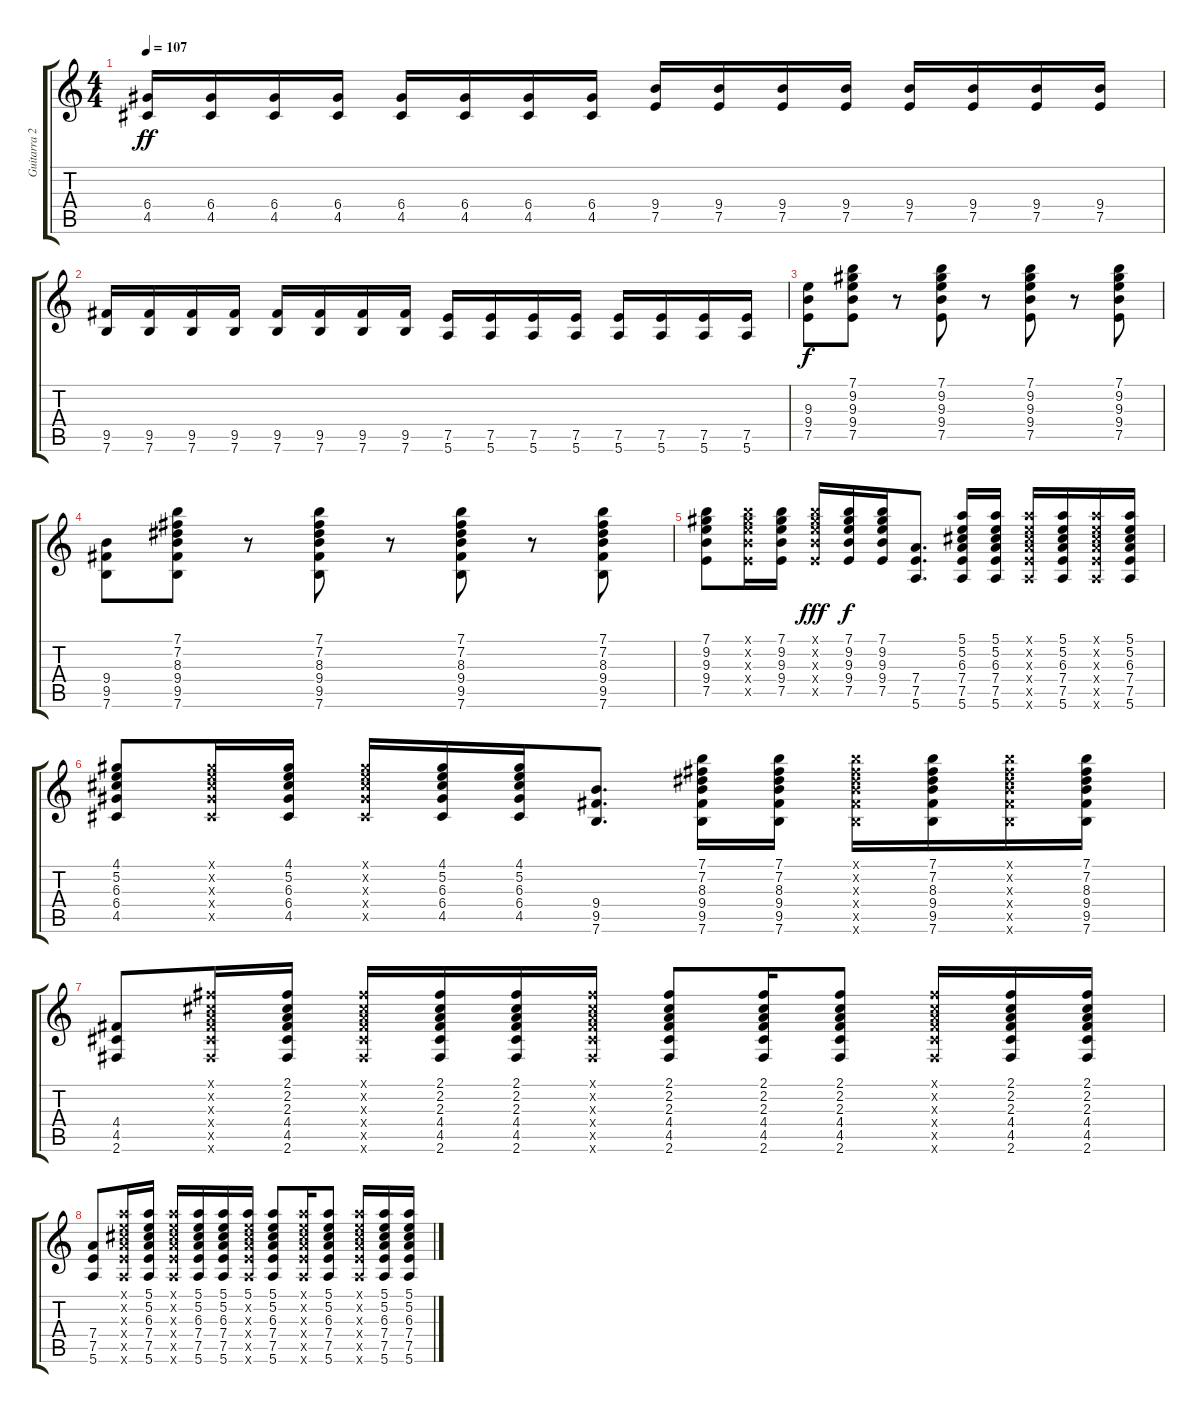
\track ("Guitarra 2" "Guitarra 2") {instrument electricguitarjazz}
\staff {score tabs}
\tuning (E4 B3 G3 D3 A2 E2) {hide}
\ts (4 4)
\tempo 107
\clef g2
\ks c
(6.4 4.5).16{dy ff} (6.4 4.5).16 (6.4 4.5).16 (6.4 4.5).16 (6.4 4.5).16 (6.4 4.5).16 (6.4 4.5).16 (6.4 4.5).16 (9.4 7.5).16 (9.4 7.5).16 (9.4 7.5).16 (9.4 7.5).16 (9.4 7.5).16 (9.4 7.5).16 (9.4 7.5).16 (9.4 7.5).16 |
(9.5 7.6).16 (9.5 7.6).16 (9.5 7.6).16 (9.5 7.6).16 (9.5 7.6).16 (9.5 7.6).16 (9.5 7.6).16 (9.5 7.6).16 (7.5 5.6).16 (7.5 5.6).16 (7.5 5.6).16 (7.5 5.6).16 (7.5 5.6).16 (7.5 5.6).16 (7.5 5.6).16 (7.5 5.6).16 |
(9.3 9.4 7.5).8{dy f} (7.1 9.2 9.3 9.4 7.5).8 r.8 (7.1 9.2 9.3 9.4 7.5).8 r.8 (7.1 9.2 9.3 9.4 7.5).8 r.8 (7.1 9.2 9.3 9.4 7.5).8 |
(9.4 9.5 7.6).8 (7.1 7.2 8.3 9.4 9.5 7.6).8 r.8 (7.1 7.2 8.3 9.4 9.5 7.6).8 r.8 (7.1 7.2 8.3 9.4 9.5 7.6).8 r.8 (7.1 7.2 8.3 9.4 9.5 7.6).8 |
(7.1 9.2 9.3 9.4 7.5).8 (7.1{x} 9.2{x} 9.3{x} 9.4{x} 7.5{x}).16 (7.1 9.2 9.3 9.4 7.5).16 (7.1{x} 9.2{x} 9.3{x} 9.4{x} 7.5{x}).16{dy fff} (7.1 9.2 9.3 9.4 7.5).16{dy f} (7.1 9.2 9.3 9.4 7.5).16 (7.4 7.5 5.6).8{d} (5.1 5.2 6.3 7.4 7.5 5.6).16 (5.1 5.2 6.3 7.4 7.5 5.6).16 (5.1{x} 5.2{x} 6.3{x} 7.4{x} 7.5{x} 5.6{x}).16 (5.1 5.2 6.3 7.4 7.5 5.6).16 (5.1{x} 5.2{x} 6.3{x} 7.4{x} 7.5{x} 5.6{x}).16 (5.1 5.2 6.3 7.4 7.5 5.6).16 |
(4.1 5.2 6.3 6.4 4.5).8 (4.1{x} 5.2{x} 6.3{x} 6.4{x} 4.5{x}).16 (4.1 5.2 6.3 6.4 4.5).16 (4.1{x} 5.2{x} 6.3{x} 6.4{x} 4.5{x}).16 (4.1 5.2 6.3 6.4 4.5).16 (4.1 5.2 6.3 6.4 4.5).16 (9.4 9.5 7.6).8{d} (7.1 7.2 8.3 9.4 9.5 7.6).16 (7.1 7.2 8.3 9.4 9.5 7.6).16 (7.1{x} 7.2{x} 8.3{x} 9.4{x} 9.5{x} 7.6{x}).16 (7.1 7.2 8.3 9.4 9.5 7.6).16 (7.1{x} 7.2{x} 8.3{x} 9.4{x} 9.5{x} 7.6{x}).16 (7.1 7.2 8.3 9.4 9.5 7.6).16 |
(4.4 4.5 2.6).8 (2.1{x} 2.2{x} 2.3{x} 4.4{x} 4.5{x} 2.6{x}).16 (2.1 2.2 2.3 4.4 4.5 2.6).16 (2.1{x} 2.2{x} 2.3{x} 4.4{x} 4.5{x} 2.6{x}).16 (2.1 2.2 2.3 4.4 4.5 2.6).16 (2.1 2.2 2.3 4.4 4.5 2.6).16 (2.1{x} 2.2{x} 2.3{x} 4.4{x} 4.5{x} 2.6{x}).16 (2.1 2.2 2.3 4.4 4.5 2.6).8 (2.1 2.2 2.3 4.4 4.5 2.6).16 (2.1 2.2 2.3 4.4 4.5 2.6).8 (2.1{x} 2.2{x} 2.3{x} 4.4{x} 4.5{x} 2.6{x}).16 (2.1 2.2 2.3 4.4 4.5 2.6).16 (2.1 2.2 2.3 4.4 4.5 2.6).16 |
(7.4 7.5 5.6).8 (5.1{x} 5.2{x} 6.3{x} 7.4{x} 7.5{x} 5.6{x}).16 (5.1 5.2 6.3 7.4 7.5 5.6).16 (5.1{x} 5.2{x} 6.3{x} 7.4{x} 7.5{x} 5.6{x}).16 (5.1 5.2 6.3 7.4 7.5 5.6).16 (5.1 5.2 6.3 7.4 7.5 5.6).16 (5.1 5.2{x} 6.3{x} 7.4{x} 7.5{x} 5.6{x}).16 (5.1 5.2 6.3 7.4 7.5 5.6).8 (5.1{x} 5.2{x} 6.3{x} 7.4{x} 7.5{x} 5.6{x}).16 (5.1 5.2 6.3 7.4 7.5 5.6).8 (5.1{x} 5.2{x} 6.3{x} 7.4{x} 7.5{x} 5.6{x}).16 (5.1 5.2 6.3 7.4 7.5 5.6).16 (5.1 5.2 6.3 7.4 7.5 5.6).16
